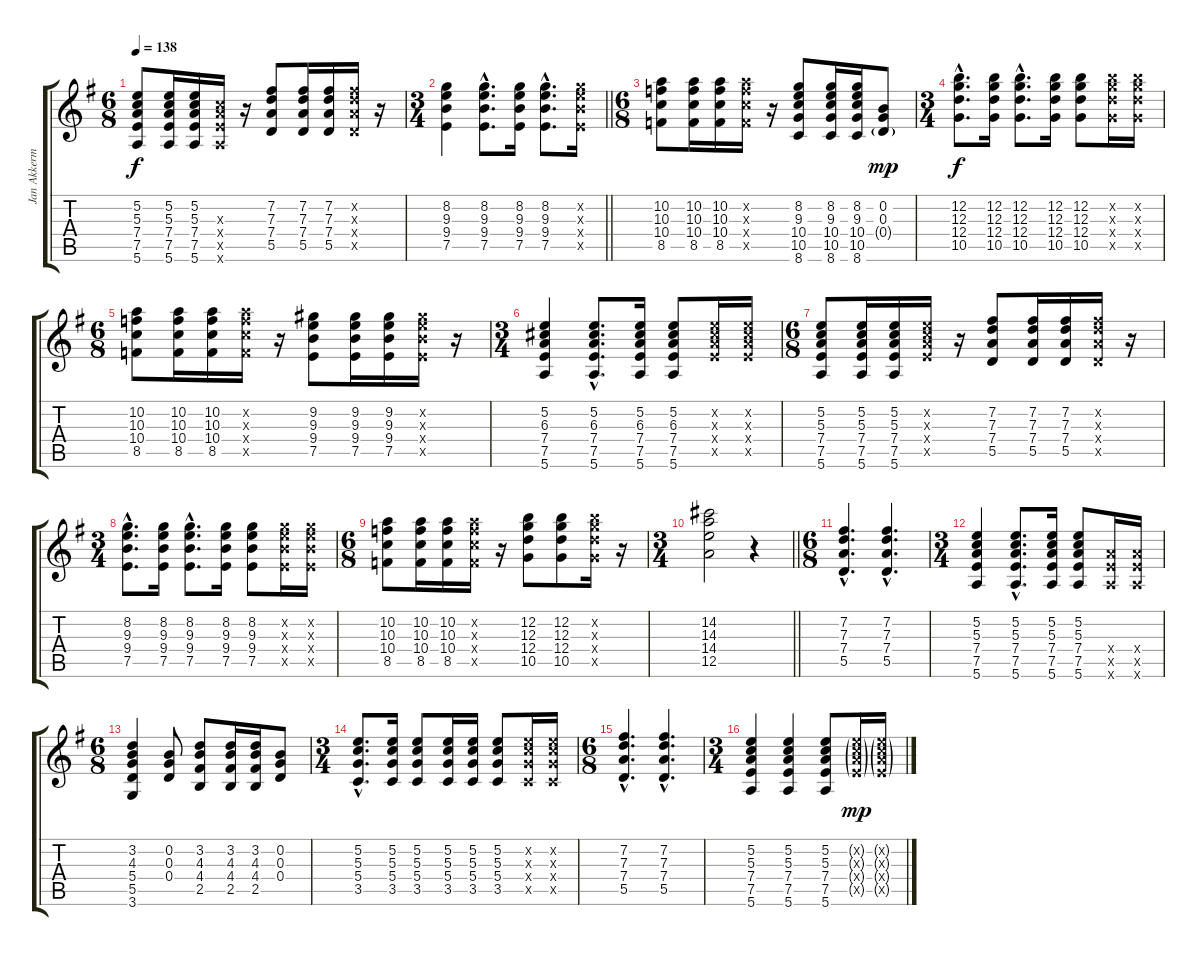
\track ("Jan Akkerman Acoustic" "Jan Akkerm") {instrument acousticguitarsteel}
\staff {score tabs}
\tuning (E4 B3 G3 D3 A2 E2) {hide}
\ts (6 8)
\tempo 138
\clef g2
\ks g
(5.2 5.3 7.4 7.5 5.6).8{dy f} (5.2 5.3 7.4 7.5 5.6).16 (5.2 5.3 7.4 7.5 5.6).16 (5.3{x} 7.4{x} 7.5{x} 5.6{x}).16 r.16 (7.2 7.3 7.4 5.5).8 (7.2 7.3 7.4 5.5).16 (7.2 7.3 7.4 5.5).16 (7.2{x} 7.3{x} 7.4{x} 5.5{x}).16 r.16 |
\ts (3 4)
\barLineRight lightlight
(8.2 9.3 9.4 7.5).4 (8.2{hac} 9.3{hac} 9.4{hac} 7.5{hac}).8{d} (8.2 9.3 9.4 7.5).16 (8.2{hac} 9.3{hac} 9.4{hac} 7.5{hac}).8{d} (8.2{x} 9.3{x} 9.4{x} 7.5{x}).16 |
\ts (6 8)
(10.2 10.3 10.4 8.5).8 (10.2 10.3 10.4 8.5).16 (10.2 10.3 10.4 8.5).16 (10.2{x} 10.3{x} 10.4{x} 8.5{x}).16 r.16 (8.2 9.3 10.4 10.5 8.6).8 (8.2 9.3 10.4 10.5 8.6).16 (8.2 9.3 10.4 10.5 8.6).16 (0.2 0.3 0.4{g}).8{dy mp} |
\ts (3 4)
(12.2{hac} 12.3{hac} 12.4{hac} 10.5{hac}).8{d dy f} (12.2 12.3 12.4 10.5).16 (12.2{hac} 12.3{hac} 12.4{hac} 10.5{hac}).8{d} (12.2 12.3 12.4 10.5).16 (12.2 12.3 12.4 10.5).8 (12.2{x} 12.3{x} 12.4{x} 10.5{x}).16 (12.2{x} 12.3{x} 12.4{x} 10.5{x}).16 |
\ts (6 8)
(10.2 10.3 10.4 8.5).8 (10.2 10.3 10.4 8.5).16 (10.2 10.3 10.4 8.5).16 (10.2{x} 10.3{x} 10.4{x} 8.5{x}).16 r.16 (9.2 9.3 9.4 7.5).8 (9.2 9.3 9.4 7.5).16 (9.2 9.3 9.4 7.5).16 (9.2{x} 9.3{x} 9.4{x} 7.5{x}).16 r.16 |
\ts (3 4)
(5.2 6.3 7.4 7.5 5.6).4 (5.2{hac} 6.3{hac} 7.4{hac} 7.5{hac} 5.6{hac}).8{d} (5.2 6.3 7.4 7.5 5.6).16 (5.2 6.3 7.4 7.5 5.6).8 (5.2{x} 6.3{x} 7.4{x} 7.5{x}).16 (5.2{x} 6.3{x} 7.4{x} 7.5{x}).16 |
\ts (6 8)
(5.2 5.3 7.4 7.5 5.6).8 (5.2 5.3 7.4 7.5 5.6).16 (5.2 5.3 7.4 7.5 5.6).16 (5.2{x} 5.3{x} 7.4{x} 7.5{x}).16 r.16 (7.2 7.3 7.4 5.5).8 (7.2 7.3 7.4 5.5).16 (7.2 7.3 7.4 5.5).16 (7.2{x} 7.3{x} 7.4{x} 5.5{x}).16 r.16 |
\ts (3 4)
(8.2{hac} 9.3{hac} 9.4{hac} 7.5{hac}).8{d} (8.2 9.3 9.4 7.5).16 (8.2{hac} 9.3{hac} 9.4{hac} 7.5{hac}).8{d} (8.2 9.3 9.4 7.5).16 (8.2 9.3 9.4 7.5).8 (8.2{x} 9.3{x} 9.4{x} 7.5{x}).16 (8.2{x} 9.3{x} 9.4{x} 7.5{x}).16 |
\ts (6 8)
(10.2 10.3 10.4 8.5).8 (10.2 10.3 10.4 8.5).16 (10.2 10.3 10.4 8.5).16 (10.2{x} 10.3{x} 10.4{x} 8.5{x}).16 r.16 (12.2 12.3 12.4 10.5).8 (12.2 12.3 12.4 10.5).8 (12.2{x} 12.3{x} 12.4{x} 10.5{x}).16 r.16 |
\ts (3 4)
\barLineRight lightlight
(14.2 14.3 14.4 12.5).2 r.4 |
\ts (6 8)
\section ("" " ")
(7.2{hac} 7.3{hac} 7.4{hac} 5.5{hac}).4{d} (7.2{hac} 7.3{hac} 7.4{hac} 5.5{hac}).4{d} |
\ts (3 4)
(5.2 5.3 7.4 7.5 5.6).4 (5.2{hac} 5.3{hac} 7.4{hac} 7.5{hac} 5.6{hac}).8{d} (5.2 5.3 7.4 7.5 5.6).16 (5.2 5.3 7.4 7.5 5.6).8 (7.4{x} 7.5{x} 5.6{x}).16 (7.4{x} 7.5{x} 5.6{x}).16 |
\ts (6 8)
(3.2 4.3 5.4 5.5 3.6).4 (0.2 0.3 0.4).8 (3.2 4.3 4.4 2.5).8 (3.2 4.3 4.4 2.5).16 (3.2 4.3 4.4 2.5).16 (0.2 0.3 0.4).8 |
\ts (3 4)
(5.2{hac} 5.3{hac} 5.4{hac} 3.5{hac}).8{d} (5.2 5.3 5.4 3.5).16 (5.2 5.3 5.4 3.5).8 (5.2 5.3 5.4 3.5).16 (5.2 5.3 5.4 3.5).16 (5.2 5.3 5.4 3.5).8 (5.2{x} 5.3{x} 5.4{x} 3.5{x}).16 (5.2{x} 5.3{x} 5.4{x} 3.5{x}).16 |
\ts (6 8)
(7.2{hac} 7.3{hac} 7.4{hac} 5.5{hac}).4{d} (7.2{hac} 7.3{hac} 7.4{hac} 5.5{hac}).4{d} |
\ts (3 4)
(5.2 5.3 7.4 7.5 5.6).4 (5.2 5.3 7.4 7.5 5.6).4 (5.2 5.3 7.4 7.5 5.6).8 (5.2{g x} 5.3{g x} 7.4{g x} 7.5{g x}).16{dy mp} (5.2{g x} 5.3{g x} 7.4{g x} 7.5{g x}).16
